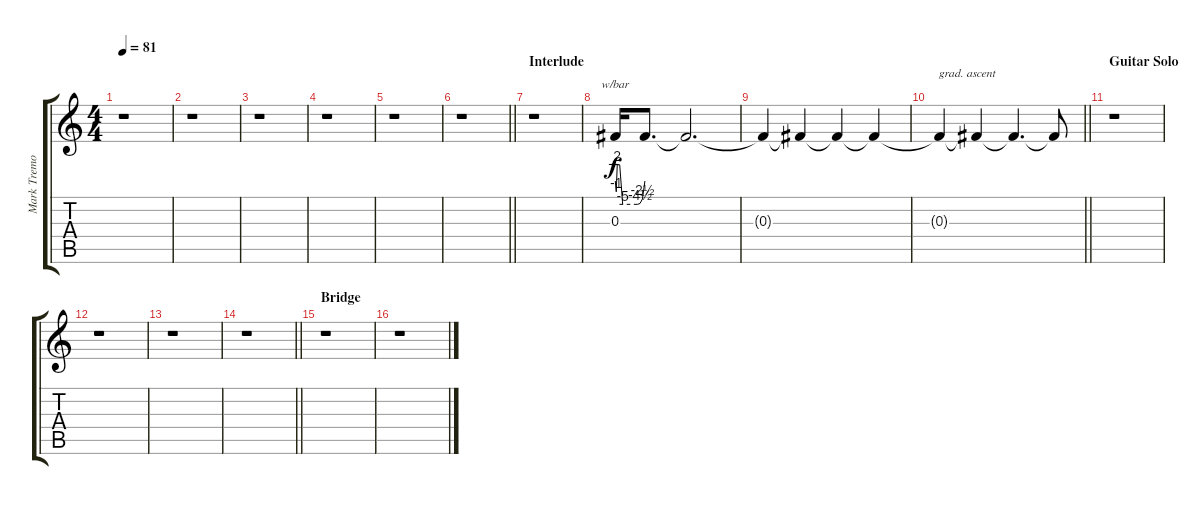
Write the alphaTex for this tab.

\track ("Mark Tremonti" "Mark Tremo") {instrument distortionguitar}
\staff {score tabs}
\tuning (Eb4 Bb3 Gb3 Db3 Ab2 Db2) {hide}
\ts (4 4)
\tempo 81
\clef g2
\ks c
r.1{dy mf} |
r.1 |
r.1 |
r.1 |
r.1 |
\barLineRight lightlight
r.1 |
\section ("" "Interlude")
r.1 |
0.3.16{tbe (custom default 0 0 2 -4 4 8 9 8 15 -20 45 -20 50 -18 55 -10 60 0) dy f} 0.3{t}.8{d} 0.3{t}.2{d} |
0.3{t}.4 0.3{t}.4 0.3{t}.4 0.3{t}.4 |
\barLineRight lightlight
0.3{t}.4{txt "grad. ascent"} 0.3{t}.4 0.3{t}.4{d} 0.3{t}.8 |
\section ("" "Guitar Solo")
r.1 |
r.1 |
r.1 |
\barLineRight lightlight
r.1 |
\section ("" "Bridge")
r.1 |
r.1
